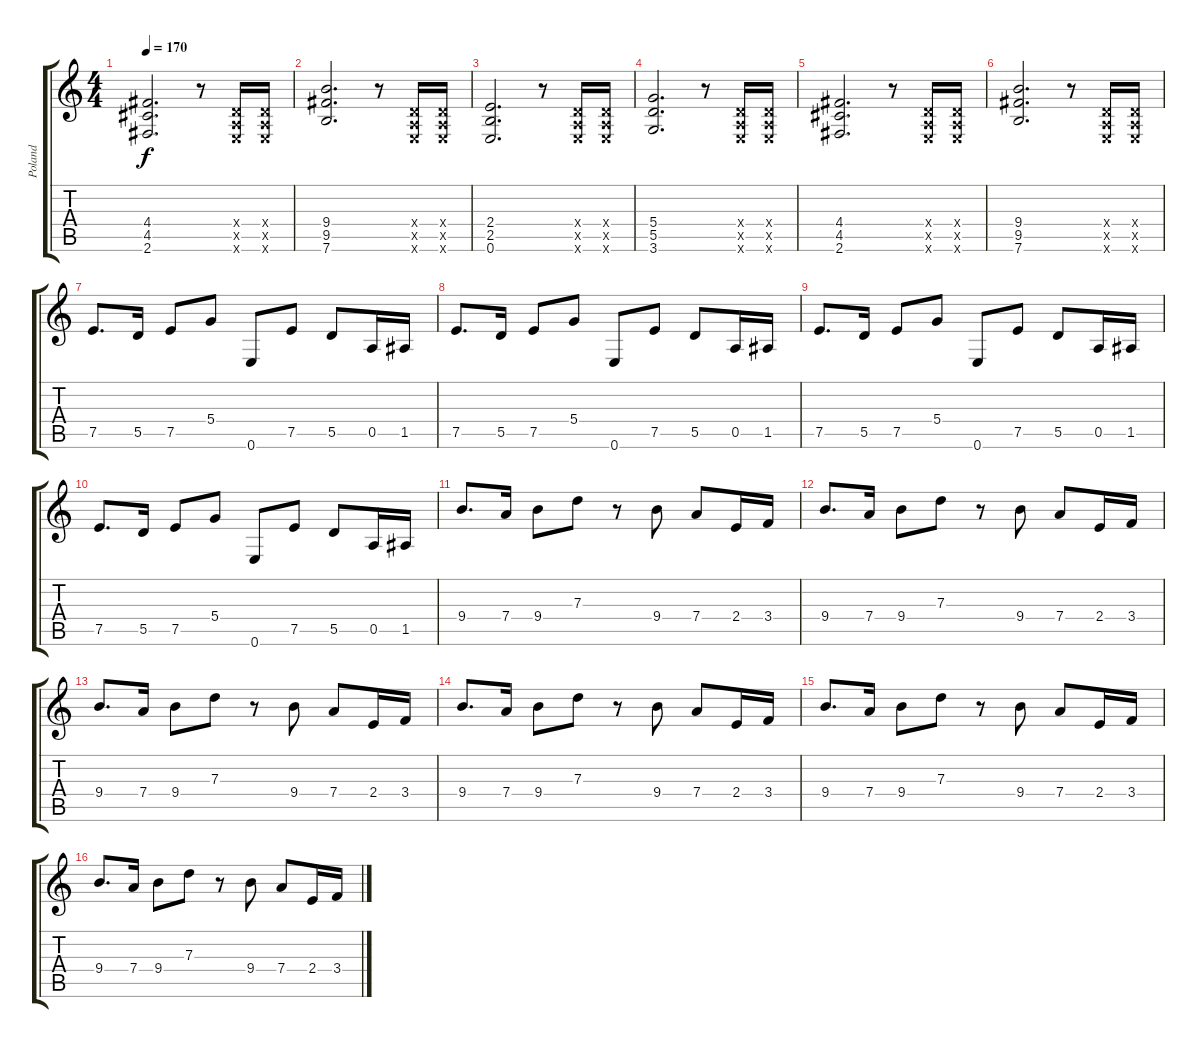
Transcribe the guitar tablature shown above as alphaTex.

\track ("Poland" "Poland") {instrument distortionguitar}
\staff {score tabs}
\tuning (E4 B3 G3 D3 A2 E2) {hide}
\ts (4 4)
\tempo 170
\clef g2
\ks c
(4.4 4.5 2.6).2{d dy f} r.8 (0.4{x} 0.5{x} 0.6{x}).16 (0.4{x} 0.5{x} 0.6{x}).16 |
(9.4 9.5 7.6).2{d} r.8 (0.4{x} 0.5{x} 0.6{x}).16 (0.4{x} 0.5{x} 0.6{x}).16 |
(2.4 2.5 0.6).2{d} r.8 (0.4{x} 0.5{x} 0.6{x}).16 (0.4{x} 0.5{x} 0.6{x}).16 |
(5.4 5.5 3.6).2{d} r.8 (0.4{x} 0.5{x} 0.6{x}).16 (0.4{x} 0.5{x} 0.6{x}).16 |
(4.4 4.5 2.6).2{d} r.8 (0.4{x} 0.5{x} 0.6{x}).16 (0.4{x} 0.5{x} 0.6{x}).16 |
(9.4 9.5 7.6).2{d} r.8 (0.4{x} 0.5{x} 0.6{x}).16 (0.4{x} 0.5{x} 0.6{x}).16 |
7.5.8{d} 5.5.16 7.5.8 5.4.8 0.6.8 7.5.8 5.5.8 0.5.16 1.5.16 |
7.5.8{d} 5.5.16 7.5.8 5.4.8 0.6.8 7.5.8 5.5.8 0.5.16 1.5.16 |
7.5.8{d} 5.5.16 7.5.8 5.4.8 0.6.8 7.5.8 5.5.8 0.5.16 1.5.16 |
7.5.8{d} 5.5.16 7.5.8 5.4.8 0.6.8 7.5.8 5.5.8 0.5.16 1.5.16 |
9.4.8{d} 7.4.16 9.4.8 7.3.8 r.8 9.4.8 7.4.8 2.4.16 3.4.16 |
9.4.8{d} 7.4.16 9.4.8 7.3.8 r.8 9.4.8 7.4.8 2.4.16 3.4.16 |
9.4.8{d} 7.4.16 9.4.8 7.3.8 r.8 9.4.8 7.4.8 2.4.16 3.4.16 |
9.4.8{d} 7.4.16 9.4.8 7.3.8 r.8 9.4.8 7.4.8 2.4.16 3.4.16 |
9.4.8{d} 7.4.16 9.4.8 7.3.8 r.8 9.4.8 7.4.8 2.4.16 3.4.16 |
9.4.8{d} 7.4.16 9.4.8 7.3.8 r.8 9.4.8 7.4.8 2.4.16 3.4.16
